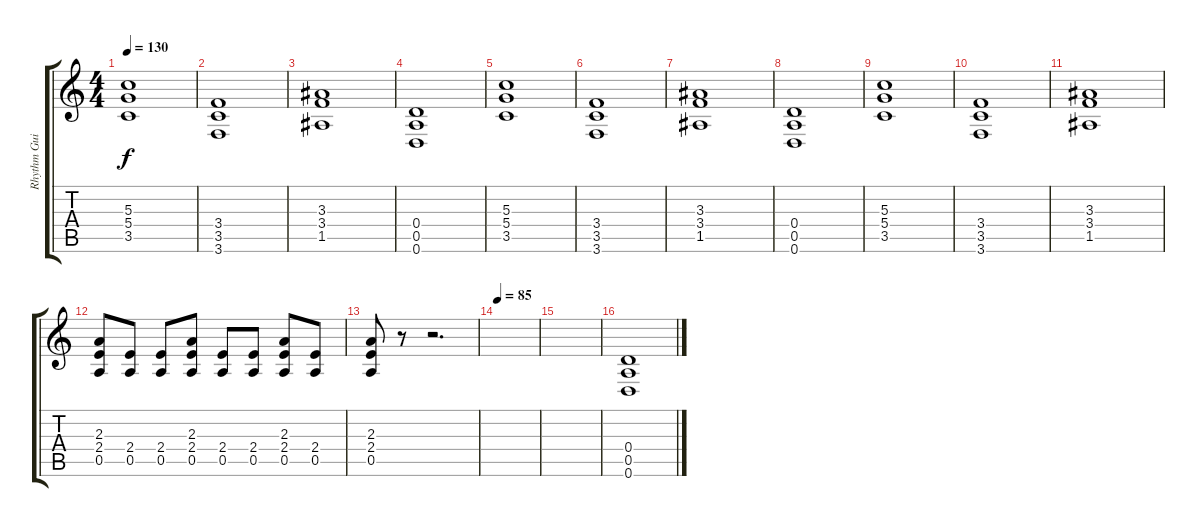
\track ("Rhythm Guitar 1" "Rhythm Gui") {instrument distortionguitar}
\staff {score tabs}
\tuning (E4 B3 G3 D3 A2 D2) {hide}
\ts (4 4)
\tempo 130
\clef g2
\ks c
(5.3 5.4 3.5).1{dy f} |
(3.4 3.5 3.6).1 |
(3.3 3.4 1.5).1 |
(0.4 0.5 0.6).1 |
(5.3 5.4 3.5).1 |
(3.4 3.5 3.6).1 |
(3.3 3.4 1.5).1 |
(0.4 0.5 0.6).1 |
(5.3 5.4 3.5).1 |
(3.4 3.5 3.6).1 |
(3.3 3.4 1.5).1 |
(2.3 2.4 0.5).8 (2.4 0.5).8 (2.4 0.5).8 (2.3 2.4 0.5).8 (2.4 0.5).8 (2.4 0.5).8 (2.3 2.4 0.5).8 (2.4 0.5).8 |
(2.3 2.4 0.5).8 r.8 r.2{d} |
\tempo 85
|
|
(0.4 0.5 0.6).1
